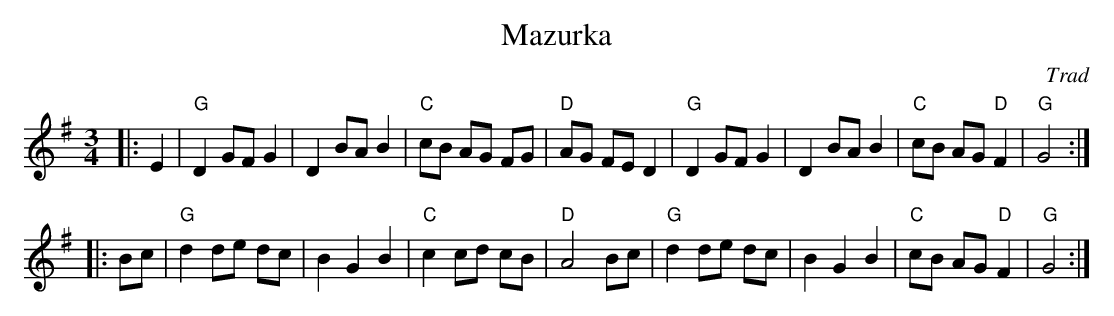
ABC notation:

X:1
T:Mazurka
C:Trad
E:11
L:1/8
M:3/4
K:G major
|:E2|"G"D2 GF G2|D2 BA B2|"C"cB AG FG|"D"AG FE D2|\
"G"D2 GF G2|D2 BA B2|"C"cB AG "D"F2|"G"G4:|*
|:Bc|"G"d2 de dc|B2 G2 B2|"C"c2 cd cB|"D"A4 Bc|\
"G"d2 de dc|B2 G2 B2|"C"cB AG "D"F2|"G"G4:|**
